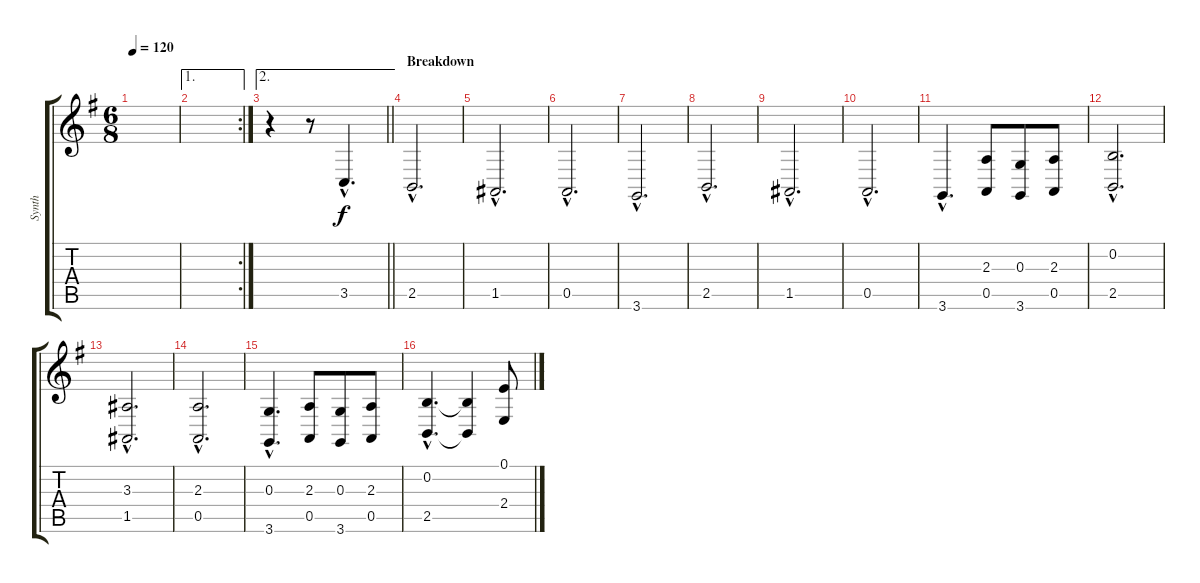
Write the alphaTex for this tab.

\track ("Synth" "Synth") {instrument churchorgan}
\staff {score tabs}
\tuning (E4 B3 G3 D3 A2 E2) {hide}
\ts (6 8)
\tempo 120
\clef g2
\ks g
|
\ae 1
\rc 2
|
\ae 2
\barLineRight lightlight
r.4 r.8 3.5{hac}.4{d volume 12 instrument stringensemble1} |
\section ("" "Breakdown")
2.5{hac}.2{d} |
1.5{hac}.2{d} |
0.5{hac}.2{d} |
3.6{hac}.2{d} |
2.5{hac}.2{d} |
1.5{hac}.2{d} |
0.5{hac}.2{d} |
3.6{hac}.4{d} (2.3 0.5).8 (0.3 3.6).8 (2.3 0.5).8 |
(0.2{hac} 2.5{hac}).2{d} |
(3.3{hac} 1.5{hac}).2{d} |
(2.3{hac} 0.5{hac}).2{d} |
(0.3{hac} 3.6{hac}).4{d} (2.3 0.5).8 (0.3 3.6).8 (2.3 0.5).8 |
(0.2{hac} 2.5{hac}).4{d} (0.2{t} 2.5{t}).4 (0.1 2.4).8
